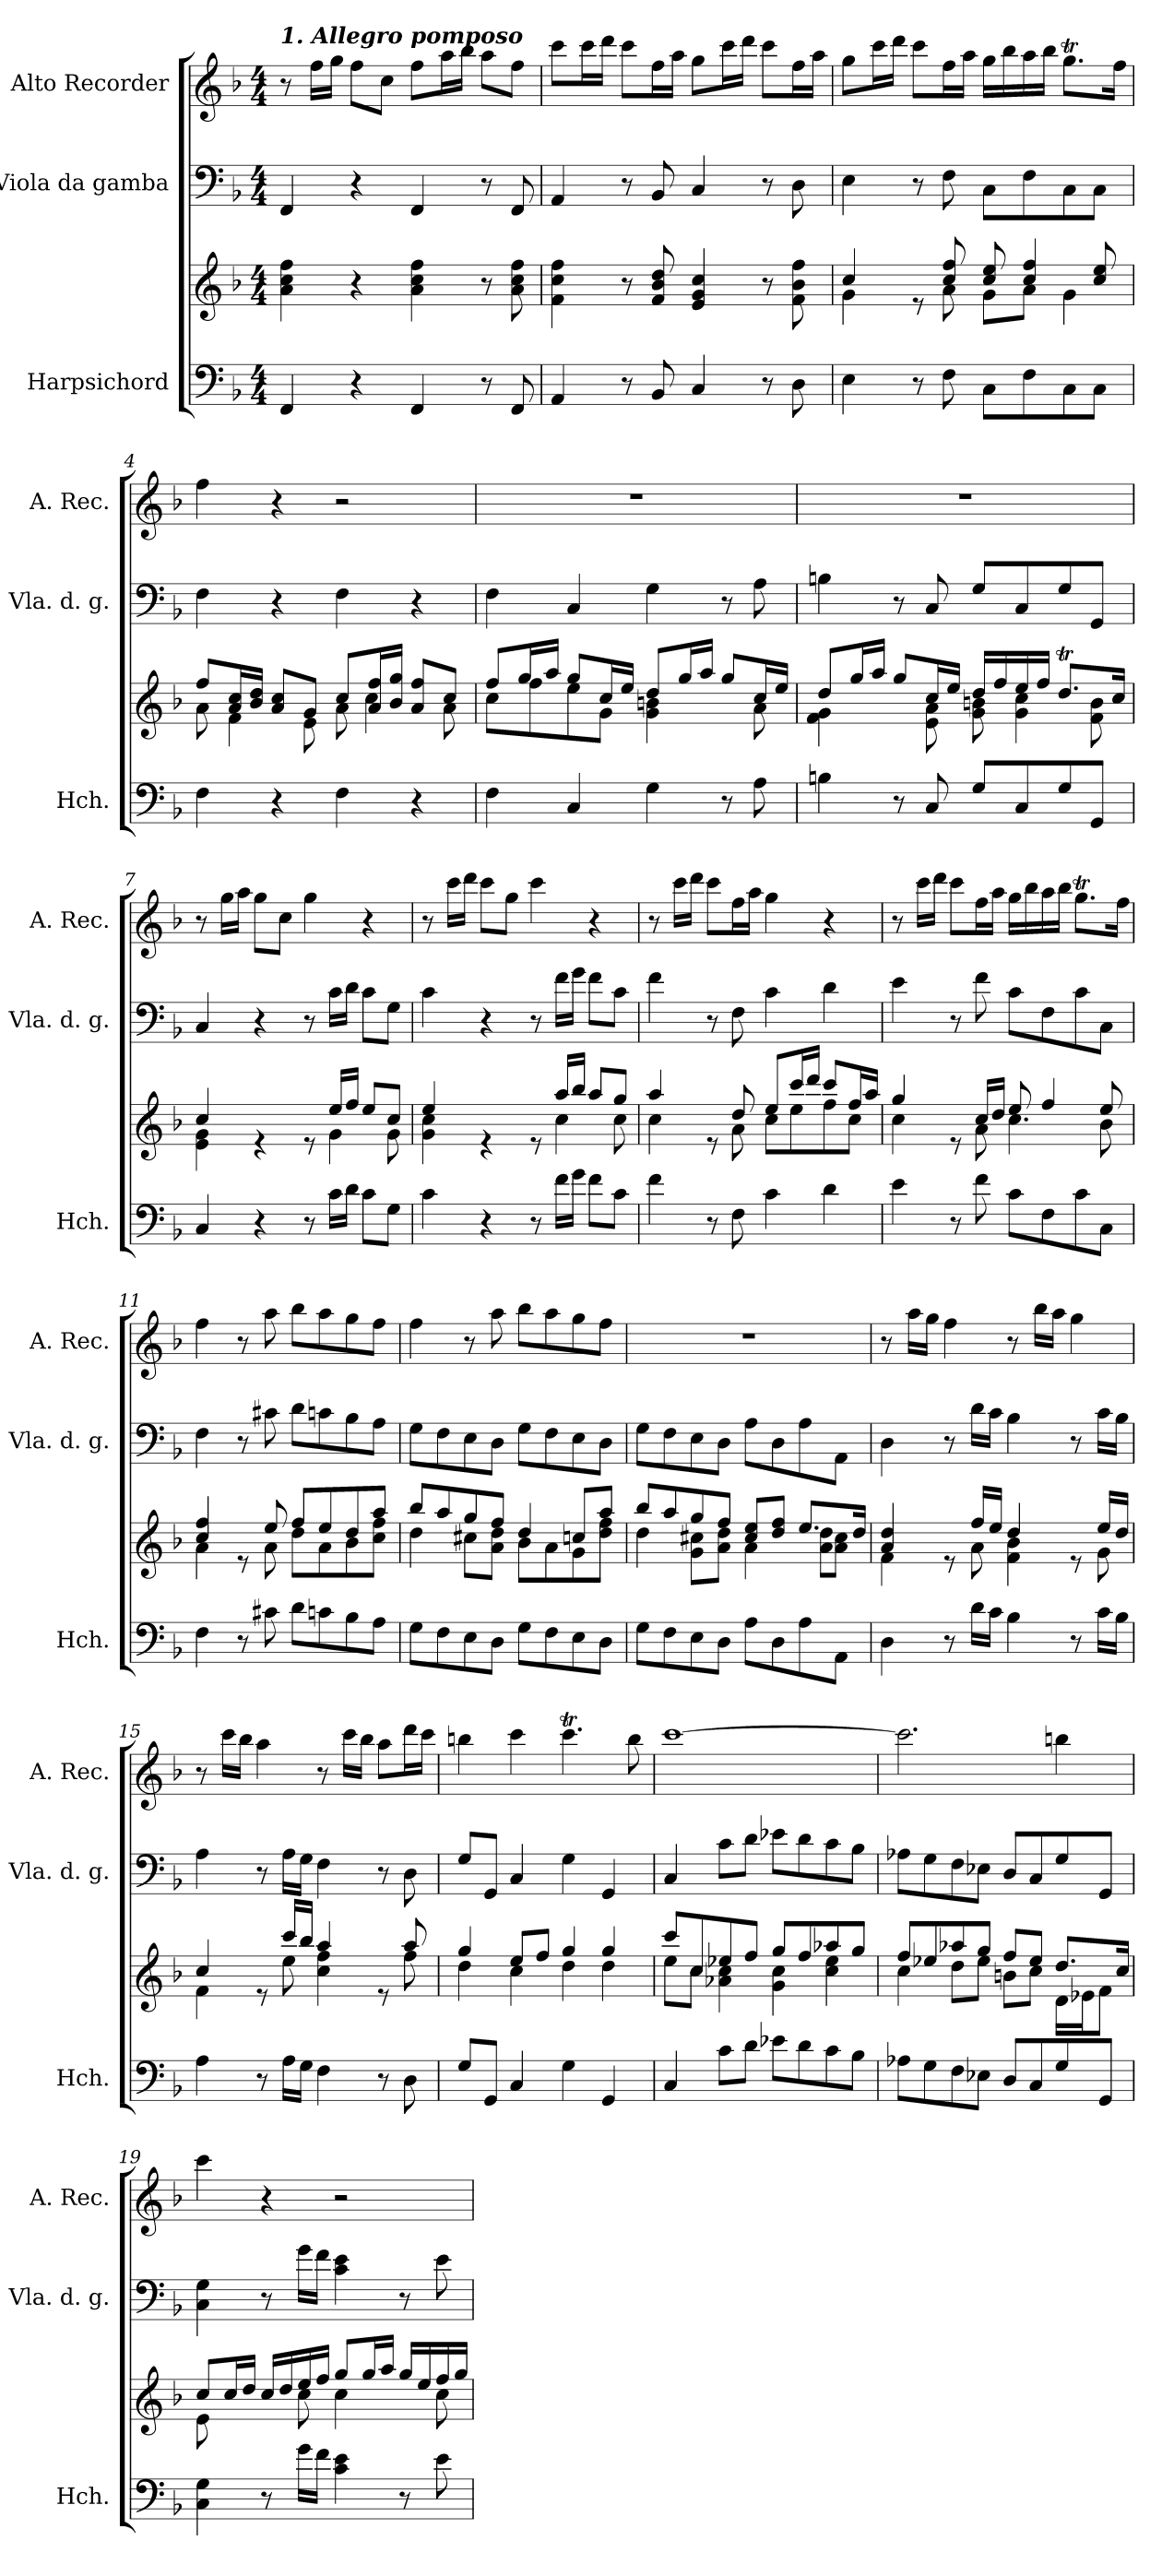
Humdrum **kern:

**kern	**kern	**kern	**kern
*part3	*part3	*part2	*part1
*staff4	*staff3	*staff2	*staff1
*I"Harpsichord	*	*I"Viola da gamba	*I"Alto Recorder
*I'Hch.	*	*I'Vla. d. g.	*I'A. Rec.
*clefF4	*clefG2	*clefF4	*clefG2
*k[b-]	*k[b-]	*k[b-]	*k[b-]
*F:	*F:	*F:	*F:
*M4/4	*M4/4	*M4/4	*M4/4
*MM90	*MM90	*MM90	*MM90
=1	=1	=1	=1
!	!	!	!LO:TX:a:Bi:t=1. Allegro pomposo
4FF/	4a\ 4cc\ 4ff\	4FF/	8r
.	.	.	16ff\LL
.	.	.	16gg\JJ
4r	4r	4r	8ff\L
.	.	.	8cc\J
4FF/	4a\ 4cc\ 4ff\	4FF/	8ff\L
.	.	.	16aa\L
.	.	.	16bb-\JJ
8r	8r	8r	8aa\L
8FF/	8a\ 8cc\ 8ff\	8FF/	8ff\J
=2	=2	=2	=2
4AA/	4f\ 4cc\ 4ff\	4AA/	8ccc\L
.	.	.	16ccc\L
.	.	.	16ddd\JJ
8r	8r	8r	8ccc\L
8BB-/	8f/ 8b-/ 8dd/	8BB-/	16ff\L
.	.	.	16aa\JJ
4C/	4e/ 4g/ 4cc/	4C/	8gg\L
.	.	.	16ccc\L
.	.	.	16ddd\JJ
8r	8r	8r	8ccc\L
8D\	8f\ 8b-\ 8ff\	8D\	16ff\L
.	.	.	16aa\JJ
=3	=3	=3	=3
*	*^	*	*
4E\	4cc/	4g\	4E\	8gg\L
.	.	.	.	16ccc\L
.	.	.	.	16ddd\JJ
8r	8re	8ryy	8r	8ccc\L
8F\	8cc/ 8ff/	8a\	8F\	16ff\L
.	.	.	.	16aa\JJ
8C\L	8cc/ 8ee/	8g\L	8C\L	16gg\LL
.	.	.	.	16bb-\
8F\	4cc/ 4ff/	8a\J	8F\	16aa\
.	.	.	.	16bb-\JJ
8C\	.	4g\	8C\	8.ggT\L
8C\J	8cc/ 8ee/	.	8C\J	.
.	.	.	.	16ff\Jk
=4	=4	=4	=4	=4
4F\	8ff/L	8a\	4F\	4ff\
.	16a/ 16cc/L	4f\	.	.
.	16b-/ 16dd/JJ	.	.	.
4r	8a/ 8cc/L	.	4r	4r
.	8g/J	8e\	.	.
4F\	8cc/L	8a\	4F\	2r
.	16a/ 16ff/L	4cc\	.	.
.	16b-/ 16gg/JJ	.	.	.
4r	8a/ 8ff/L	.	4r	.
.	8cc/J	8a\	.	.
!!LO:LB:g=z
=5	=5	=5	=5	=5
4F\	8ff/L	8cc\L	4F\	1r
.	16gg/L	8ff\	.	.
.	16aa/JJ	.	.	.
4C/	8gg/L	8ee\	4C/	.
.	16cc/L	8g\J	.	.
.	16ee/JJ	.	.	.
4G\	8dd/L	4g\ 4bn\	4G\	.
.	16gg/L	.	.	.
.	16aa/JJ	.	.	.
8r	8gg/L	8ryy	8r	.
8A\	16cc/L	8a\	8A\	.
.	16ee/JJ	.	.	.
=6	=6	=6	=6	=6
4Bn\	8dd/L	4f\ 4g\	4Bn\	1r
.	16gg/L	.	.	.
.	16aa/JJ	.	.	.
8r	8gg/L	8ryy	8r	.
8C/	16cc/L	8e\ 8a\	8C/	.
.	16ee/JJ	.	.	.
8G/L	16dd/LL	8g\ 8bn\	8G/L	.
.	16ff/	.	.	.
8C/	16ee/	4g\ 4cc\	8C/	.
.	16ff/JJ	.	.	.
8G/	8.ddT/L	.	8G/	.
8GG/J	.	8f\ 8b\	8GG/J	.
.	16cc/Jk	.	.	.
=7	=7	=7	=7	=7
4C/	4cc/	4e\ 4g\	4C/	8r
.	.	.	.	16gg\LL
.	.	.	.	16aa\JJ
4r	4re	4.ryy	4r	8gg\L
.	.	.	.	8cc\J
8r	8re	.	8r	4gg\
16c\LL	16ee/LL	4g\	16c\LL	.
16d\JJ	16ff/JJ	.	16d\JJ	.
8c\L	8ee/L	.	8c\L	4r
8G\J	8cc/J	8g\	8G\J	.
=8	=8	=8	=8	=8
4c\	4ee/	4g\ 4cc\	4c\	8r
.	.	.	.	16ccc\LL
.	.	.	.	16ddd\JJ
4r	4re	4.ryy	4r	8ccc\L
.	.	.	.	8gg\J
8r	8re	.	8r	4ccc\
16f\LL	16aa/LL	4cc\	16f\LL	.
16g\JJ	16bb-/JJ	.	16g\JJ	.
8f\L	8aa/L	.	8f\L	4r
8c\J	8gg/J	8cc\	8c\J	.
=9	=9	=9	=9	=9
4f\	4aa/	4cc\	4f\	8r
.	.	.	.	16ccc\LL
.	.	.	.	16ddd\JJ
8r	8re	8ryy	8r	8ccc\L
8F\	8dd/	8a\	8F\	16ff\L
.	.	.	.	16aa\JJ
4c\	8ee/L	8cc\L	4c\	4gg\
.	16ccc/L	8ee\	.	.
.	16ddd/JJ	.	.	.
4d\	8ccc/L	8ff\	4d\	4r
.	16ff/L	8cc\J	.	.
.	16aa/JJ	.	.	.
!!LO:LB:g=z
=10	=10	=10	=10	=10
4e\	4gg/	4cc\	4e\	8r
.	.	.	.	16ccc\LL
.	.	.	.	16ddd\JJ
8r	8re	8ryy	8r	8ccc\L
8f\	16cc/LL	8a\	8f\	16ff\L
.	16dd/JJ	.	.	16aa\JJ
8c\L	8ee/	4.cc\	8c\L	16gg\LL
.	.	.	.	16bb-\
8F\	4ff/	.	8F\	16aa\
.	.	.	.	16bb-\JJ
8c\	.	.	8c\	8.ggT\L
8C\J	8ee/	8b-\	8C\J	.
.	.	.	.	16ff\Jk
=11	=11	=11	=11	=11
4F\	4cc/ 4ff/	4a\	4F\	4ff\
8r	8re	8ryy	8r	8r
8c#X\	8ee/	8a\	8c#X\	8aa\
8d\L	8ff/L	8dd\L	8d\L	8bb-\L
8cn\	8ee/	8a\	8cn\	8aa\
8B-\	8dd/	8b-\	8B-\	8gg\
8A\J	8aa/J	8cc\ 8ff\J	8A\J	8ff\J
=12	=12	=12	=12	=12
8G\L	8bb-/L	4dd\	8G\L	4ff\
8F\	8aa/	.	8F\	.
8E\	8gg/	8cc#X\L	8E\	8r
8D\J	8ff/J	8a\ 8dd\J	8D\J	8aa\
8G\L	4dd/	8b-\L	8G\L	8bb-\L
8F\	.	8a\	8F\	8aa\
8E\	8ccn/L	8g\	8E\	8gg\
8D\J	8aa/J	8dd\ 8ff\J	8D\J	8ff\J
=13	=13	=13	=13	=13
8G\L	8bb-/L	4dd\	8G\L	1r
8F\	8aa/	.	8F\	.
8E\	8gg/	8g\ 8cc#X\L	8E\	.
8D\J	8ff/J	8a\ 8dd\J	8D\J	.
8A\L	8cc#/ 8ee/L	4a\	8A\L	.
8D\	8dd/ 8ff/J	.	8D\	.
8A\	8.ee/L	8a\ 8dd\L	8A\	.
8AA\J	.	8a\ 8cc#\J	8AA\J	.
.	16dd/Jk	.	.	.
=14	=14	=14	=14	=14
4D\	4a/ 4dd/	4f\	4D\	8r
.	.	.	.	16aa\LL
.	.	.	.	16gg\JJ
8r	8re	8ryy	8r	4ff\
16d\LL	16ff/LL	8a\	16d\LL	.
16c\JJ	16ee/JJ	.	16c\JJ	.
4B-\	4dd/	4f\ 4b-\	4B-\	8r
.	.	.	.	16bb-\LL
.	.	.	.	16aa\JJ
8r	8re	8ryy	8r	4gg\
16c\LL	16ee/LL	8g\	16c\LL	.
16B-\JJ	16dd/JJ	.	16B-\JJ	.
!!LO:LB:g=z
=15	=15	=15	=15	=15
4A\	4cc/	4f\	4A\	8r
.	.	.	.	16ccc\LL
.	.	.	.	16bb-\JJ
8r	8re	8ryy	8r	4aa\
16A\LL	16ccc/LL	8ee\	16A\LL	.
16G\JJ	16bb-/JJ	.	16G\JJ	.
4F\	4aa/	4cc\ 4ff\	4F\	8r
.	.	.	.	16ccc\LL
.	.	.	.	16bb-\JJ
8r	8re	8ryy	8r	8aa\L
8D\	8aa/	8ff\	8D\	16ddd\L
.	.	.	.	16ccc\JJ
=16	=16	=16	=16	=16
8G/L	4gg/	4dd\	8G/L	4bbn\
8GG/J	.	.	8GG/J	.
4C/	8ee/L	4cc\	4C/	4ccc\
.	8ff/J	.	.	.
4G\	4gg/	4dd\	4G\	4.cccT\
4GG/	4gg/	4dd\	4GG/	.
.	.	.	.	8bb\
=17	=17	=17	=17	=17
4C/	8ccc/L	8ee\L	4C/	[1ccc
.	8cc/	8cc\J	.	.
8c\L	8ee-X/	4a-X\ 4cc\	8c\L	.
8d\J	8ff/J	.	8d\J	.
8e-X\L	8gg/L	4g\ 4cc\	8e-X\L	.
8d\	8ff/	.	8d\	.
8c\	8aa-X/	4cc\ 4ee-\	8c\	.
8B-\J	8gg/J	.	8B-\J	.
=18	=18	=18	=18	=18
8A-X\L	8ff/L	4cc\	8A-X\L	2.ccc\]
8G\	8ee-X/	.	8G\	.
8F\	8aa-X/	8dd\L	8F\	.
8E-X\J	8gg/J	8ee-\J	8E-X\J	.
8D/L	8ff/L	8bn\L	8D/L	.
8C/	8ee-/J	8cc\J	8C/	.
8G/	8.dd/L	16d\LL	8G/	4bbn\
.	.	16e-X\J	.	.
8GG/J	.	8f\J	8GG/J	.
.	16cc/Jk	.	.	.
=19	=19	=19	=19	=19
4C\ 4G\	8cc/L	8e\	4C\ 4G\	4ccc\
.	16cc/L	4ryy	.	.
.	16dd/JJ	.	.	.
8r	16cc/LL	.	8r	4r
.	16dd/	.	.	.
16g\LL	16ee/	8cc\	16g\LL	.
16f\JJ	16ff/JJ	.	16f\JJ	.
4c\ 4e\	8gg/L	4cc\	4c\ 4e\	2r
.	16gg/L	.	.	.
.	16aa/JJ	.	.	.
8r	16gg/LL	8ryy	8r	.
.	16ee/	.	.	.
8e\	16ff/	8cc\	8e\	.
.	16gg/JJ	.	.	.
*	*v	*v	*	*
=	=	=	=
*-	*-	*-	*-
